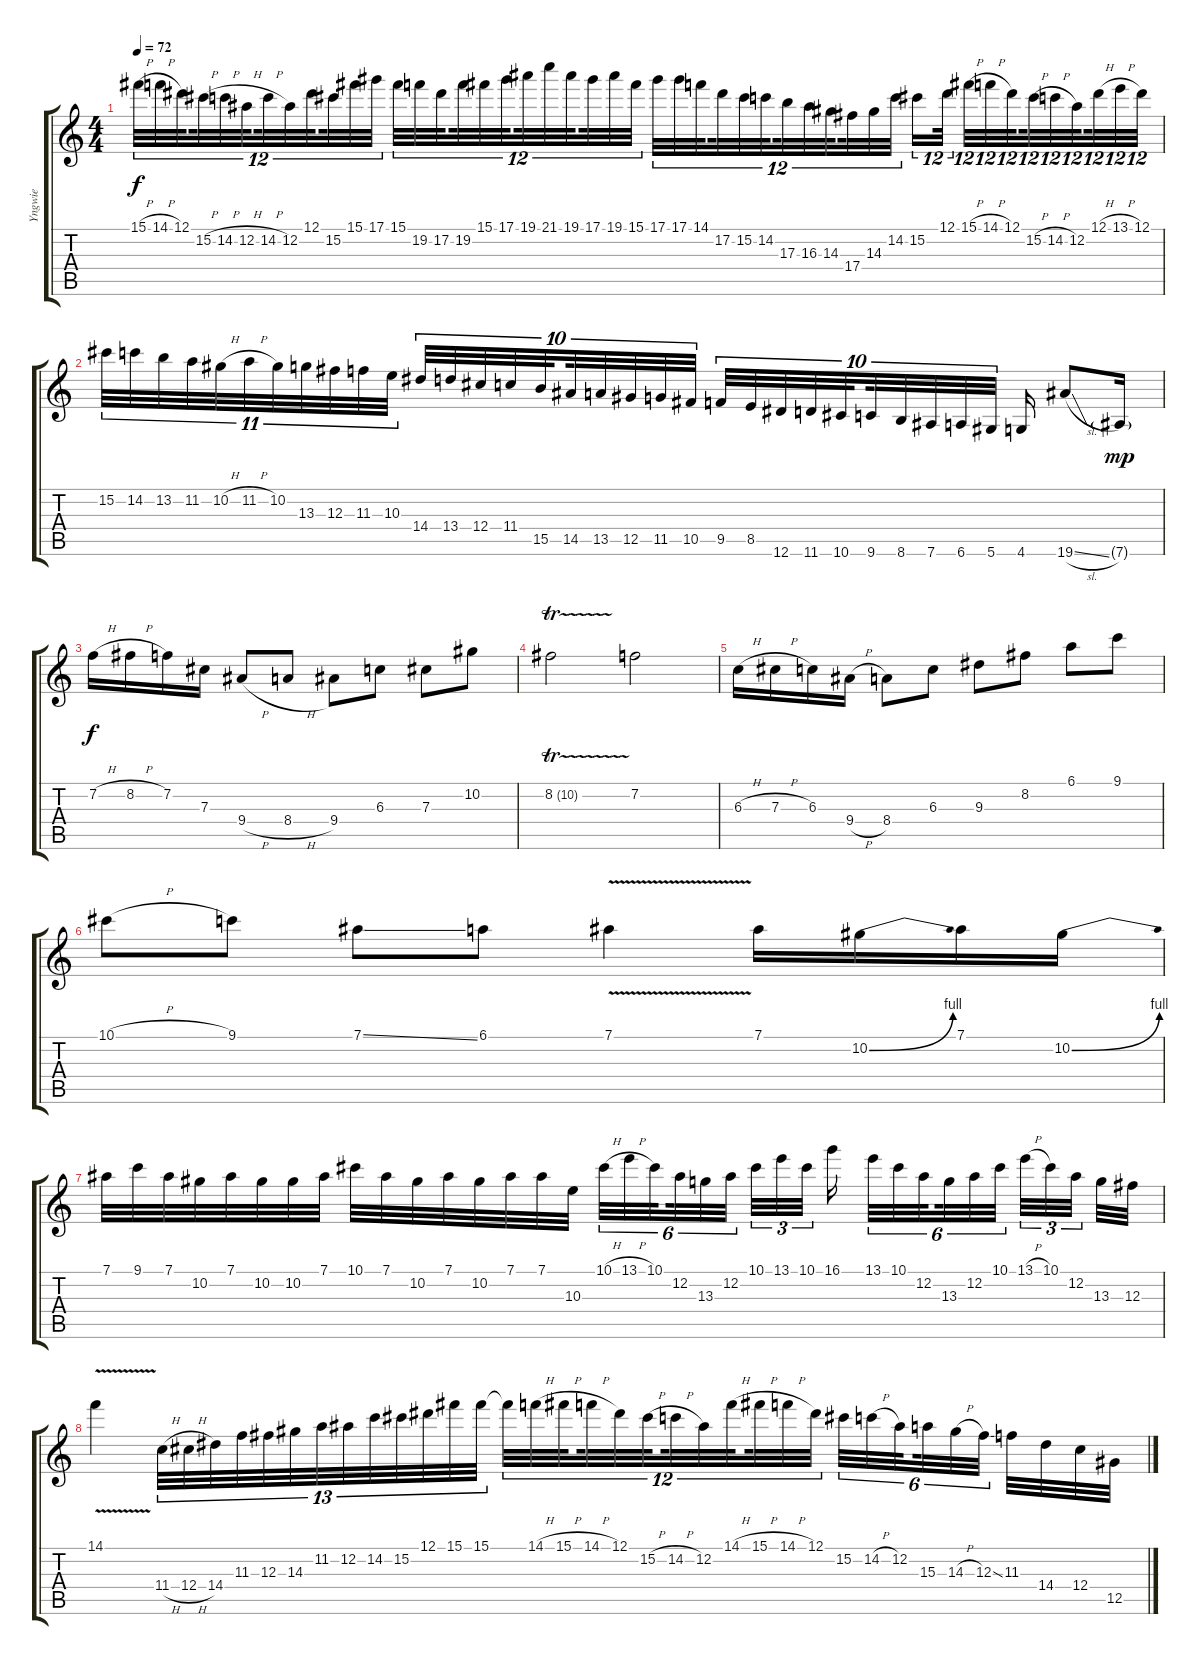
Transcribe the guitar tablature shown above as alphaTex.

\track ("Yngwie" "Yngwie") {instrument overdrivenguitar}
\staff {score tabs}
\tuning (Eb4 Bb3 Gb3 Db3 Ab2 Eb2) {hide}
\ts (4 4)
\tempo 72
\clef g2
\ks c
15.1{h}.32{tu (12 8) dy f} 14.1{h}.32{tu (12 8)} 12.1.32{tu (12 8) beam splitsecondary} 15.2{h}.32{tu (12 8)} 14.2{h}.32{tu (12 8)} 12.2{h}.32{tu (12 8) beam splitsecondary} 14.2{h}.32{tu (12 8)} 12.2.32{tu (12 8)} 12.1.32{tu (12 8) beam splitsecondary} 15.2.32{tu (12 8)} 15.1.32{tu (12 8)} 17.1.32{tu (12 8)} 15.1.32{tu (12 8)} 19.2.32{tu (12 8)} 17.2.32{tu (12 8) beam splitsecondary} 19.2.32{tu (12 8)} 15.1.32{tu (12 8)} 17.1.32{tu (12 8) beam splitsecondary} 19.1.32{tu (12 8)} 21.1.32{tu (12 8)} 19.1.32{tu (12 8) beam splitsecondary} 17.1.32{tu (12 8)} 19.1.32{tu (12 8)} 15.1.32{tu (12 8)} 17.1.32{tu (12 8)} 17.1.32{tu (12 8)} 14.1.32{tu (12 8) beam splitsecondary} 17.2.32{tu (12 8)} 15.2.32{tu (12 8)} 14.2.32{tu (12 8) beam splitsecondary} 17.3.32{tu (12 8)} 16.3.32{tu (12 8)} 14.3.32{tu (12 8) beam splitsecondary} 17.4.32{tu (12 8)} 14.3.32{tu (12 8)} 14.2.32{tu (12 8)} 15.2.16{tu (12 8)} 12.1.32{tu (12 8) beam splitsecondary} 15.1{h}.32{tu (12 8)} 14.1{h}.32{tu (12 8)} 12.1.32{tu (12 8) beam splitsecondary} 15.2{h}.32{tu (12 8)} 14.2{h}.32{tu (12 8)} 12.2.32{tu (12 8) beam splitsecondary} 12.1{h}.32{tu (12 8)} 13.1{h}.32{tu (12 8)} 12.1.32{tu (12 8)} |
15.2.32{tu (11 8)} 14.2.32{tu (11 8)} 13.2.32{tu (11 8)} 11.2.32{tu (11 8)} 10.2{h}.32{tu (11 8)} 11.2{h}.32{tu (11 8)} 10.2.32{tu (11 8)} 13.3.32{tu (11 8)} 12.3.32{tu (11 8)} 11.3.32{tu (11 8)} 10.3.32{tu (11 8)} 14.4.32{tu (10 8)} 13.4.32{tu (10 8)} 12.4.32{tu (10 8)} 11.4.32{tu (10 8)} 15.5.32{tu (10 8) beam splitsecondary} 14.5.32{tu (10 8)} 13.5.32{tu (10 8)} 12.5.32{tu (10 8)} 11.5.32{tu (10 8)} 10.5.32{tu (10 8)} 9.5.32{tu (10 8)} 8.5.32{tu (10 8)} 12.6.32{tu (10 8)} 11.6.32{tu (10 8)} 10.6.32{tu (10 8) beam splitsecondary} 9.6.32{tu (10 8)} 8.6.32{tu (10 8)} 7.6.32{tu (10 8)} 6.6.32{tu (10 8)} 5.6.32{tu (10 8)} 4.6.16 19.6{sl}.8 7.6{g}.16{dy mp} |
\section ("" "")
7.2{h}.16{dy f} 8.2{h}.16 7.2.16 7.3.16 9.4{h}.8 8.4{h}.8 9.4.8 6.3.8 7.3.8 10.2.8 |
8.2{tr (10 64)}.2 7.2.2 |
6.3{h}.16 7.3{h}.16 6.3.16 9.4{h}.16 8.4.8 6.3.8 9.3.8 8.2.8 6.1.8 9.1.8 |
10.1{h}.8 9.1.8 7.1{ss}.8 6.1.8 7.1{v}.4 7.1.16 10.2{be (bend 0 0 60 4)}.16 7.1.16 10.2{be (bend 0 0 60 4)}.16 |
7.1.32 9.1.32 7.1.32 10.2.32 7.1.32 10.2.32 10.2.32 7.1.32 10.1.32 7.1.32 10.2.32 7.1.32 10.2.32 7.1.32 7.1.32 10.3.32 10.1{h}.32{tu (6 4)} 13.1{h}.32{tu (6 4)} 10.1.32{tu (6 4) beam splitsecondary} 12.2.32{tu (6 4)} 13.3.32{tu (6 4)} 12.2.32{tu (6 4) beam splitsecondary} 10.1.32{tu (3 2)} 13.1.32{tu (3 2)} 10.1.32{tu (3 2) beam splitsecondary} 16.1.16 13.1.32{tu (6 4)} 10.1.32{tu (6 4)} 12.2.32{tu (6 4) beam splitsecondary} 13.3.32{tu (6 4)} 12.2.32{tu (6 4)} 10.1.32{tu (6 4) beam splitsecondary} 13.1{h}.32{tu (3 2)} 10.1.32{tu (3 2)} 12.2.32{tu (3 2) beam splitsecondary} 13.3.32 12.3.32 |
14.1{v}.4 11.4{h}.32{tu (13 8)} 12.4{h}.32{tu (13 8)} 14.4.32{tu (13 8)} 11.3.32{tu (13 8)} 12.3.32{tu (13 8)} 14.3.32{tu (13 8)} 11.2.32{tu (13 8)} 12.2.32{tu (13 8)} 14.2.32{tu (13 8)} 15.2.32{tu (13 8)} 12.1.32{tu (13 8)} 15.1.32{tu (13 8)} 15.1.32{tu (13 8)} 15.1{t}.32{tu (12 8)} 14.1{h}.32{tu (12 8)} 15.1{h}.32{tu (12 8) beam splitsecondary} 14.1{h}.32{tu (12 8)} 12.1.32{tu (12 8)} 15.2{h}.32{tu (12 8) beam splitsecondary} 14.2{h}.32{tu (12 8)} 12.2.32{tu (12 8)} 14.1{h}.32{tu (12 8) beam splitsecondary} 15.1{h}.32{tu (12 8)} 14.1{h}.32{tu (12 8)} 12.1.32{tu (12 8)} 15.2.32{tu (6 4)} 14.2{h}.32{tu (6 4)} 12.2.32{tu (6 4) beam splitsecondary} 15.3.32{tu (6 4)} 14.3{h}.32{tu (6 4)} 12.3{ss}.32{tu (6 4) beam splitsecondary} 11.3.32 14.4.32 12.4.32 12.5.32
